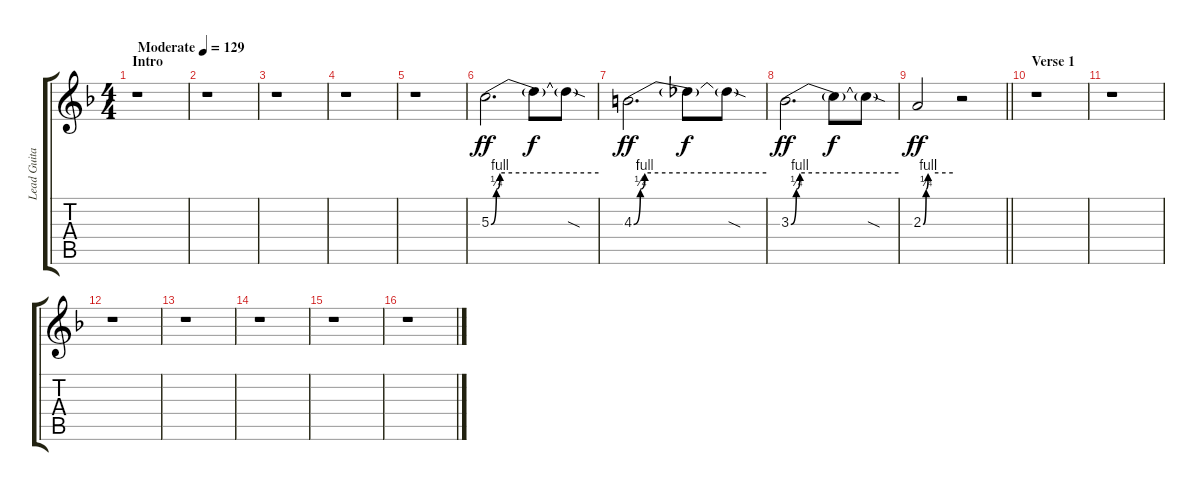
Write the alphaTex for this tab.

\track ("Lead Guitar II" "Lead Guita") {instrument distortionguitar}
\staff {score tabs}
\tuning (E4 B3 G3 D3 A2 E2) {hide}
\ts (4 4)
\section ("" "Intro")
\tempo (129 "Moderate")
\clef g2
\ks dminor
r.1{dy ff instrument distortionguitar} |
r.1 |
r.1 |
r.1 |
r.1 |
5.3{be (custom 0 0 3 1 5 4 60 4)}.2{d} 5.3{t}.8{dy f} 5.3{sod t}.8 |
4.3{be (custom 0 0 3 1 5 4 60 4)}.2{d dy ff} 4.3{t}.8{dy f} 4.3{sod t}.8 |
3.3{be (custom 0 0 3 1 5 4 60 4)}.2{d dy ff} 3.3{t}.8{dy f} 3.3{sod t}.8 |
\barLineRight lightlight
2.3{be (custom 0 0 6 1 10 4 60 4)}.2{dy ff} r.2 |
\section ("" "Verse 1")
r.1 |
r.1 |
r.1 |
r.1 |
r.1 |
r.1 |
r.1
